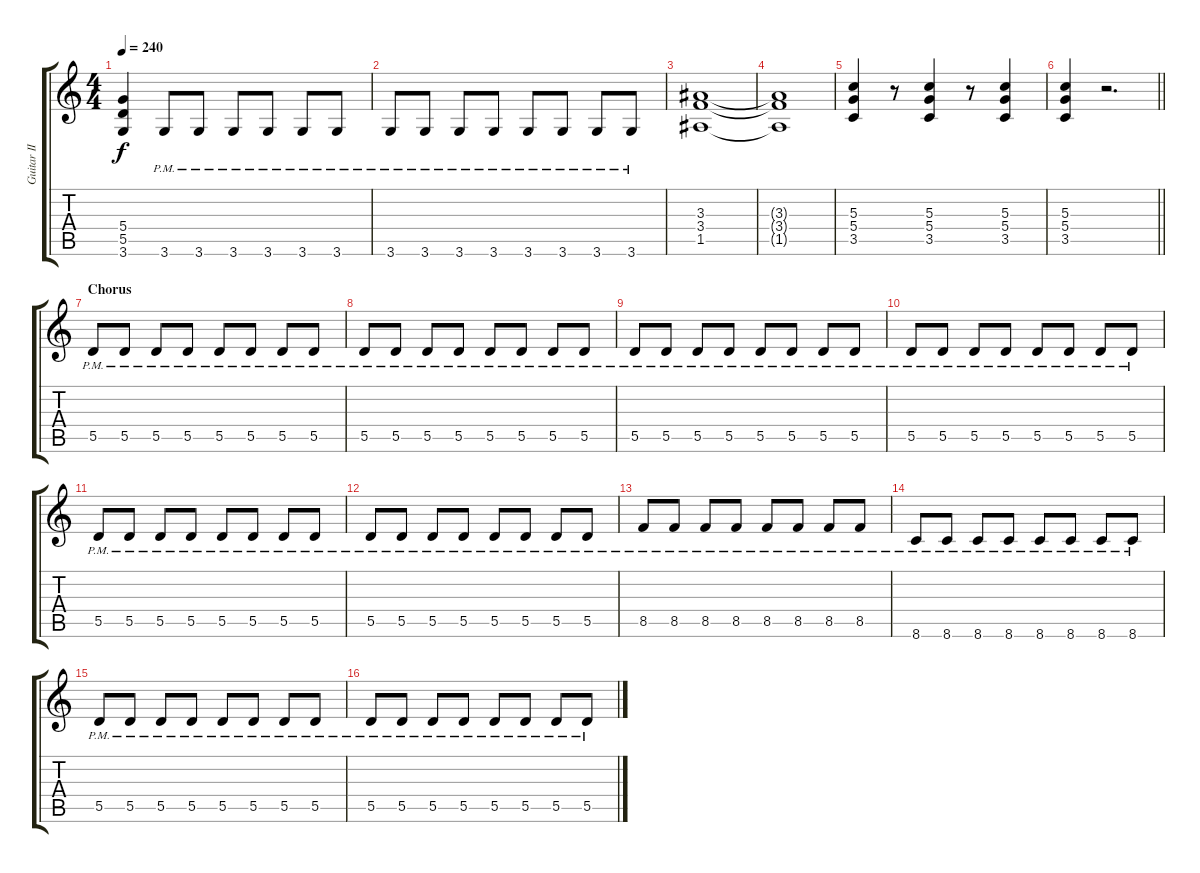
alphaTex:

\track ("Guitar II" "Guitar II") {instrument overdrivenguitar}
\staff {score tabs}
\tuning (E4 B3 G3 D3 A2 E2) {hide}
\ts (4 4)
\tempo 240
\clef g2
\ks c
(5.4 5.5 3.6).4{dy f} 3.6{pm}.8 3.6{pm}.8 3.6{pm}.8 3.6{pm}.8 3.6{pm}.8 3.6{pm}.8 |
3.6{pm}.8 3.6{pm}.8 3.6{pm}.8 3.6{pm}.8 3.6{pm}.8 3.6{pm}.8 3.6{pm}.8 3.6{pm}.8 |
(3.3 3.4 1.5).1 |
(3.3{t} 3.4{t} 1.5{t}).1 |
(5.3 5.4 3.5).4 r.8 (5.3 5.4 3.5).4 r.8 (5.3 5.4 3.5).4 |
\barLineRight lightlight
(5.3 5.4 3.5).4 r.2{d} |
\section ("" "Chorus")
5.5{pm}.8 5.5{pm}.8 5.5{pm}.8 5.5{pm}.8 5.5{pm}.8 5.5{pm}.8 5.5{pm}.8 5.5{pm}.8 |
5.5{pm}.8 5.5{pm}.8 5.5{pm}.8 5.5{pm}.8 5.5{pm}.8 5.5{pm}.8 5.5{pm}.8 5.5{pm}.8 |
5.5{pm}.8 5.5{pm}.8 5.5{pm}.8 5.5{pm}.8 5.5{pm}.8 5.5{pm}.8 5.5{pm}.8 5.5{pm}.8 |
5.5{pm}.8 5.5{pm}.8 5.5{pm}.8 5.5{pm}.8 5.5{pm}.8 5.5{pm}.8 5.5{pm}.8 5.5{pm}.8 |
5.5{pm}.8 5.5{pm}.8 5.5{pm}.8 5.5{pm}.8 5.5{pm}.8 5.5{pm}.8 5.5{pm}.8 5.5{pm}.8 |
5.5{pm}.8 5.5{pm}.8 5.5{pm}.8 5.5{pm}.8 5.5{pm}.8 5.5{pm}.8 5.5{pm}.8 5.5{pm}.8 |
8.5{pm}.8 8.5{pm}.8 8.5{pm}.8 8.5{pm}.8 8.5{pm}.8 8.5{pm}.8 8.5{pm}.8 8.5{pm}.8 |
8.6{pm}.8 8.6{pm}.8 8.6{pm}.8 8.6{pm}.8 8.6{pm}.8 8.6{pm}.8 8.6{pm}.8 8.6{pm}.8 |
5.5{pm}.8 5.5{pm}.8 5.5{pm}.8 5.5{pm}.8 5.5{pm}.8 5.5{pm}.8 5.5{pm}.8 5.5{pm}.8 |
5.5{pm}.8 5.5{pm}.8 5.5{pm}.8 5.5{pm}.8 5.5{pm}.8 5.5{pm}.8 5.5{pm}.8 5.5{pm}.8
